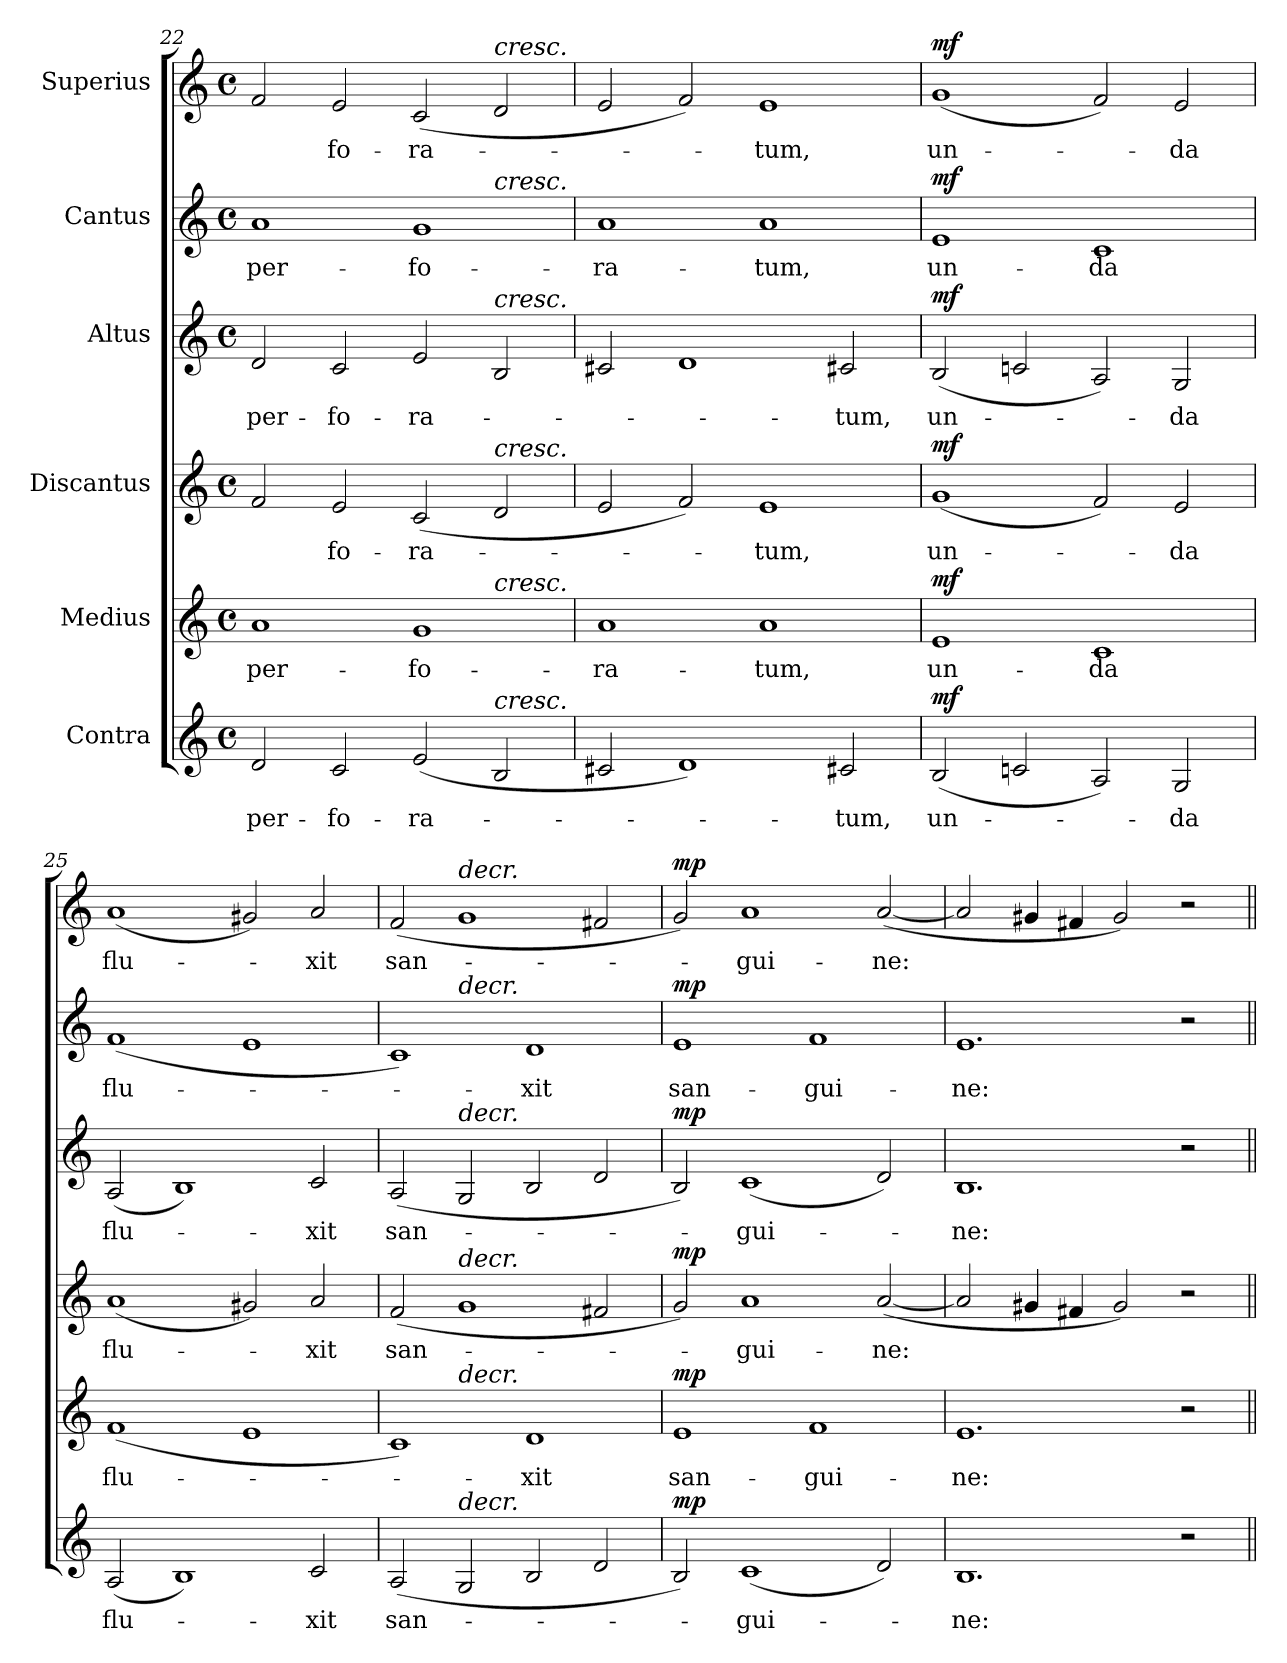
**kern	**text	**dynam	**kern	**text	**dynam	**kern	**text	**dynam	**kern	**text	**dynam	**kern	**text	**dynam	**kern	**text	**dynam
*part6	*part6	*part6	*part5	*part5	*part5	*part4	*part4	*part4	*part3	*part3	*part3	*part2	*part2	*part2	*part1	*part1	*part1
*staff6	*staff6	*staff6	*staff5	*staff5	*staff5	*staff4	*staff4	*staff4	*staff3	*staff3	*staff3	*staff2	*staff2	*staff2	*staff1	*staff1	*staff1
*I"Contra	*	*	*I"Medius	*	*	*I"Discantus	*	*	*I"Altus	*	*	*I"Cantus	*	*	*I"Superius	*	*
*clefG2	*	*	*clefG2	*	*	*clefG2	*	*	*clefG2	*	*	*clefG2	*	*	*clefG2	*	*
*k[]	*	*	*k[]	*	*	*k[]	*	*	*k[]	*	*	*k[]	*	*	*k[]	*	*
*C:	*	*	*C:	*	*	*C:	*	*	*C:	*	*	*C:	*	*	*C:	*	*
*M4/4	*	*	*M4/4	*	*	*M4/4	*	*	*M4/4	*	*	*M4/4	*	*	*M4/4	*	*
*met(c)	*	*	*met(c)	*	*	*met(c)	*	*	*met(c)	*	*	*met(c)	*	*	*met(c)	*	*
=22	=22	=22	=22	=22	=22	=22	=22	=22	=22	=22	=22	=22	=22	=22	=22	=22	=22
!	!LO:LY:b	!	!	!LO:LY:b	!	!	!	!	!	!LO:LY:b	!	!	!LO:LY:b	!	!	!	!
*	*	*	*^	*	*	*	*	*	*	*	*	*^	*	*	*	*	*
2d/	per-	.	1a!	1.ryy	per-	.	2f/	.	.	2d!/	per-	.	1a	1.ryy	per-	.	2f!/	.	.
!	!LO:LY:b	!	!	!	!	!	!	!LO:LY:b	!	!	!LO:LY:b	!	!	!	!	!	!	!LO:LY:b	!
2c/	-fo-	.	.	.	.	.	2e/	-fo-	.	2c!/	-fo-	.	.	.	.	.	2e!/	-fo-	.
!	!LO:LY:b	!	!	!	!LO:LY:b	!	!	!LO:LY:b	!	!	!LO:LY:b	!	!	!	!LO:LY:b	!	!	!LO:LY:b	!
(<2e/	-ra-	.	1g!	.	-fo-	.	(<2c/	-ra-	.	2e!/	-ra-	.	1g	.	-fo-	.	(<2c!/	-ra-	.
!	!	!	!	!	!	!	!	!	!	!	!	!	!	!	!	!	!LO:TX:a:i:t=cresc.	!	!
!	!	!	!	!	!	!	!	!	!	!	!	!	!	!LO:TX:a:i:t=cresc.	!	!	!	!	!
!	!	!	!	!	!	!	!	!	!	!LO:TX:a:i:t=cresc.	!	!	!	!	!	!	!	!	!
!	!	!	!	!	!	!	!LO:TX:a:i:t=cresc.	!	!	!	!	!	!	!	!	!	!	!	!
!	!	!	!	!LO:TX:a:i:t=cresc.	!	!	!	!	!	!	!	!	!	!	!	!	!	!	!
!LO:TX:a:i:t=cresc.	!	!	!	!	!	!	!	!	!	!	!	!	!	!	!	!	!	!	!
2B/	.	.	.	2ryy	.	.	2d/	.	.	2B!/	.	.	.	2ryy	.	.	2d!/	.	.
!!LO:LB:g=z
=23	=23	=23	=23	=23	=23	=23	=23	=23	=23	=23	=23	=23	=23	=23	=23	=23	=23	=23	=23
!	!	!	!	!	!LO:LY:b	!	!	!	!	!	!	!	!	!	!LO:LY:b	!	!	!	!
*	*	*	*v	*v	*	*	*	*	*	*	*	*	*v	*v	*	*	*	*	*
2c#X/	.	.	1a!	-ra-	.	2e/	.	.	2c#X!/	.	.	1a	-ra-	.	2e!/	.	.
1d)	.	.	.	.	.	2f/)	.	.	1d!	.	.	.	.	.	2f!/)	.	.
!	!	!	!	!LO:LY:b	!	!	!LO:LY:b	!	!	!	!	!	!LO:LY:b	!	!	!LO:LY:b	!
.	.	.	1a!	-tum,	.	1e	-tum,	.	.	.	.	1a	-tum,	.	1e!	-tum,	.
!	!LO:LY:b	!	!	!	!	!	!	!	!	!LO:LY:b	!	!	!	!	!	!	!
2c#X/	-tum,	.	.	.	.	.	.	.	2c#X!/	-tum,	.	.	.	.	.	.	.
=24	=24	=24	=24	=24	=24	=24	=24	=24	=24	=24	=24	=24	=24	=24	=24	=24	=24
!	!LO:LY:b	!LO:DY:a	!	!LO:LY:b	!LO:DY:a	!	!LO:LY:b	!LO:DY:a	!	!LO:LY:b	!LO:DY:a	!	!LO:LY:b	!LO:DY:a	!	!LO:LY:b	!LO:DY:a
(<2B!/	un-	mf	1e	un-	mf	(<1g!	un-	mf	(<2B/	un-	mf	1e!	un-	mf	(<1g	un-	mf
2cn!/	.	.	.	.	.	.	.	.	2cn/	.	.	.	.	.	.	.	.
!	!	!	!	!LO:LY:b	!	!	!	!	!	!	!	!	!LO:LY:b	!	!	!	!
2A!/)	.	.	1c	-da	.	2f!/)	.	.	2A/)	.	.	1c!	-da	.	2f/)	.	.
!	!LO:LY:b	!	!	!	!	!	!LO:LY:b	!	!	!LO:LY:b	!	!	!	!	!	!LO:LY:b	!
2G!/	-da	.	.	.	.	2e!/	-da	.	2G/	-da	.	.	.	.	2e/	-da	.
=25	=25	=25	=25	=25	=25	=25	=25	=25	=25	=25	=25	=25	=25	=25	=25	=25	=25
!	!LO:LY:b	!	!	!LO:LY:b	!	!	!LO:LY:b	!	!	!LO:LY:b	!	!	!LO:LY:b	!	!	!LO:LY:b	!
(<2A!/	flu-	.	(<1f	flu-	.	(<1a!	flu-	.	(<2A/	flu-	.	(<1f!	flu-	.	(<1a	flu-	.
1B!)	.	.	.	.	.	.	.	.	1B)	.	.	.	.	.	.	.	.
.	.	.	1e	.	.	2g#X!/)	.	.	.	.	.	1e!	.	.	2g#X/)	.	.
!	!LO:LY:b	!	!	!	!	!	!LO:LY:b	!	!	!LO:LY:b	!	!	!	!	!	!LO:LY:b	!
2c!/	-xit	.	.	.	.	2a!/	-xit	.	2c/	-xit	.	.	.	.	2a/	-xit	.
=26	=26	=26	=26	=26	=26	=26	=26	=26	=26	=26	=26	=26	=26	=26	=26	=26	=26
!	!LO:LY:b	!	!	!	!	!	!LO:LY:b	!	!	!LO:LY:b	!	!	!	!	!	!LO:LY:b	!
*	*	*	*^	*	*	*	*	*	*	*	*	*^	*	*	*	*	*
(<2A!/	san-	.	1c)	2ryy	.	.	(<2f!/	san-	.	(<2A/	san-	.	1c!)	2ryy	.	.	(<2f/	san-	.
!	!	!	!	!	!	!	!	!	!	!	!	!	!	!	!	!	!LO:TX:a:i:t=decr.	!	!
!	!	!	!	!	!	!	!	!	!	!	!	!	!	!LO:TX:a:i:t=decr.	!	!	!	!	!
!	!	!	!	!	!	!	!	!	!	!LO:TX:a:i:t=decr.	!	!	!	!	!	!	!	!	!
!	!	!	!	!	!	!	!LO:TX:a:i:t=decr.	!	!	!	!	!	!	!	!	!	!	!	!
!	!	!	!	!LO:TX:a:i:t=decr.	!	!	!	!	!	!	!	!	!	!	!	!	!	!	!
!LO:TX:a:i:t=decr.	!	!	!	!	!	!	!	!	!	!	!	!	!	!	!	!	!	!	!
2G!/	.	.	.	1.ryy	.	.	1g!	.	.	2G/	.	.	.	1.ryy	.	.	1g	.	.
!	!	!	!	!	!LO:LY:b	!	!	!	!	!	!	!	!	!	!LO:LY:b	!	!	!	!
2B!/	.	.	1d	.	-xit	.	.	.	.	2B/	.	.	1d!	.	-xit	.	.	.	.
2d!/	.	.	.	.	.	.	2f#X!/	.	.	2d/	.	.	.	.	.	.	2f#X/	.	.
=27	=27	=27	=27	=27	=27	=27	=27	=27	=27	=27	=27	=27	=27	=27	=27	=27	=27	=27	=27
!	!	!LO:DY:a	!	!	!LO:LY:b	!LO:DY:a	!	!	!LO:DY:a	!	!	!LO:DY:a	!	!	!LO:LY:b	!LO:DY:a	!	!	!LO:DY:a
*	*	*	*v	*v	*	*	*	*	*	*	*	*	*v	*v	*	*	*	*	*
2B!/)	.	mp	1e	san-	mp	2g!/)	.	mp	2B/)	.	mp	1e!	san-	mp	2g/)	.	mp
!	!LO:LY:b	!	!	!	!	!	!LO:LY:b	!	!	!LO:LY:b	!	!	!	!	!	!LO:LY:b	!
(<1c!	-gui-	.	.	.	.	1a!	-gui-	.	(<1c	-gui-	.	.	.	.	1a	-gui-	.
!	!	!	!	!LO:LY:b	!	!	!	!	!	!	!	!	!LO:LY:b	!	!	!	!
.	.	.	1f	-gui-	.	.	.	.	.	.	.	1f!	-gui-	.	.	.	.
!	!	!	!	!	!	!	!LO:LY:b	!	!	!	!	!	!	!	!	!LO:LY:b	!
2d!/)	.	.	.	.	.	(<[2a!/	-ne:	.	2d/)	.	.	.	.	.	(<[2a/	-ne:	.
=28	=28	=28	=28	=28	=28	=28	=28	=28	=28	=28	=28	=28	=28	=28	=28	=28	=28
!	!LO:LY:b	!	!	!LO:LY:b	!	!	!	!	!	!LO:LY:b	!	!	!LO:LY:b	!	!	!	!
1.B!	-ne:	.	1.e	-ne:	.	2a!/]	.	.	1.B	-ne:	.	1.e!	-ne:	.	2a/]	.	.
.	.	.	.	.	.	4g#X!/	.	.	.	.	.	.	.	.	4g#X/	.	.
.	.	.	.	.	.	4f#X!/	.	.	.	.	.	.	.	.	4f#X/	.	.
.	.	.	.	.	.	2g#!/)	.	.	.	.	.	.	.	.	2g#/)	.	.
2r	.	.	2r	.	.	2r	.	.	2r	.	.	2r	.	.	2r	.	.
=||	=||	=||	=||	=||	=||	=||	=||	=||	=||	=||	=||	=||	=||	=||	=||	=||	=||
*-	*-	*-	*-	*-	*-	*-	*-	*-	*-	*-	*-	*-	*-	*-	*-	*-	*-
